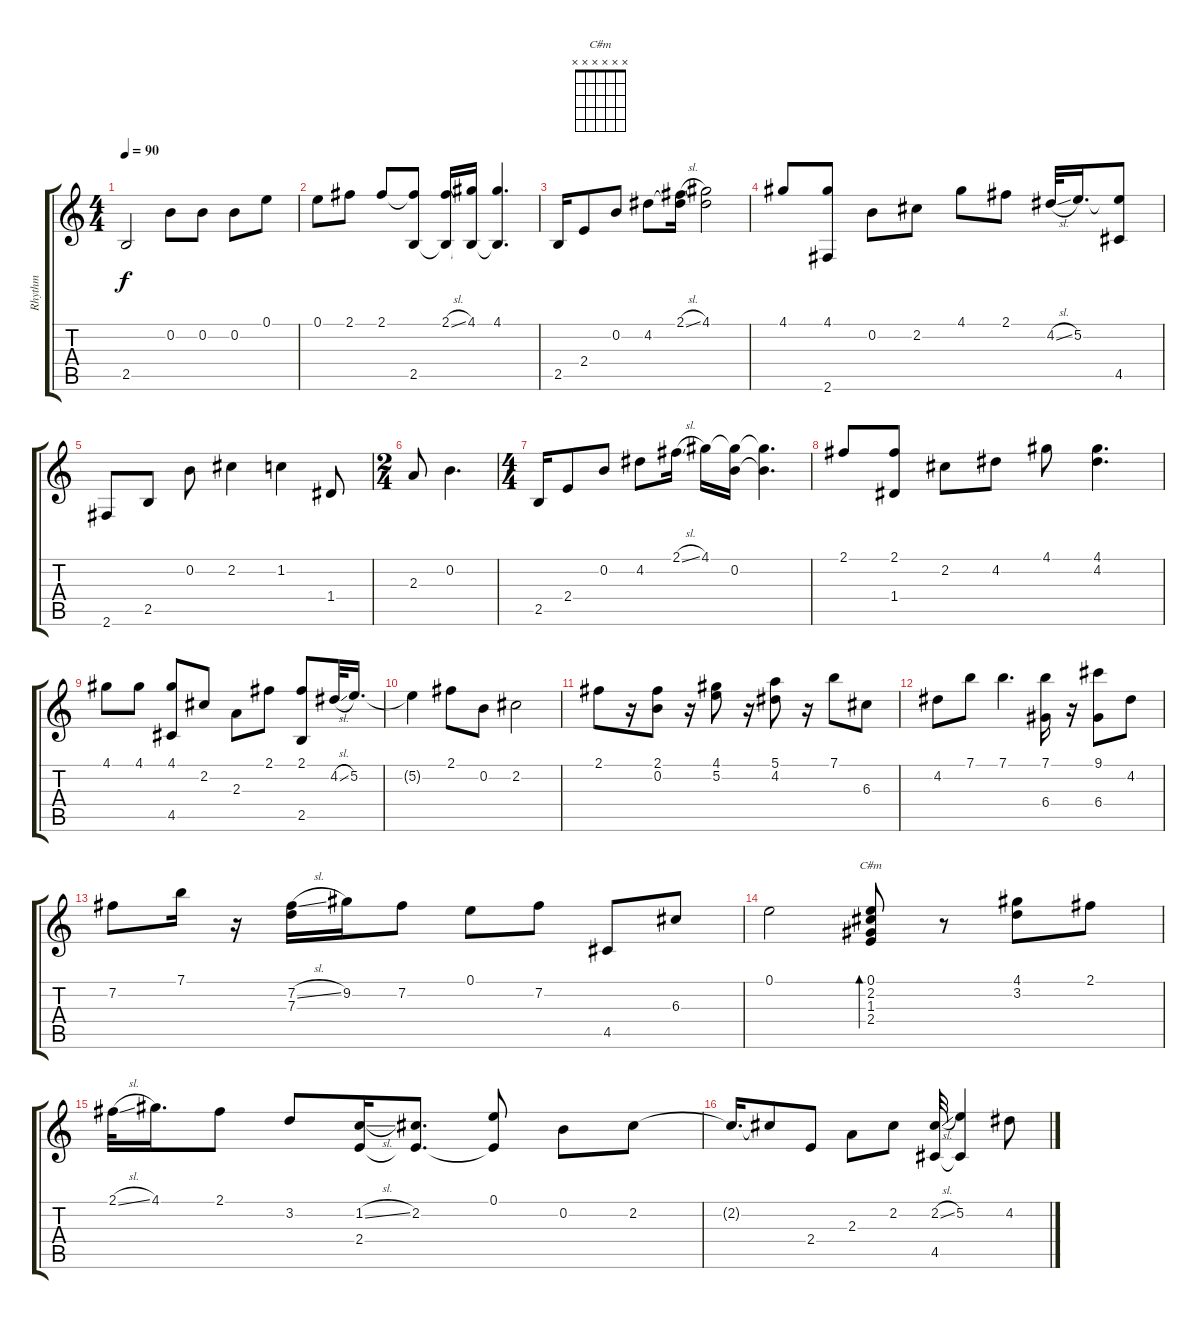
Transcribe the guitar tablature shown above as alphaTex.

\track ("Rhythm" "Rhythm") {instrument acousticguitarsteel}
\staff {score tabs}
\tuning (E4 B3 G3 D3 A2 E2) {hide}
\chord ("C#m" x x x x x x)
\ts (4 4)
\tempo 90
\clef g2
\ks c
2.5.2{dy f instrument acousticguitarsteel} 0.2.8 0.2.8 0.2.8 0.1.8 |
0.1.8 2.1.8 2.1.8 (2.1{t} 2.5).8 (2.1{sl} 2.5{t}).16 (4.1 2.5{t}).16 (4.1 2.5{t}).4{d} |
2.5.16 2.4.8 0.2.8 4.2.8 (2.1{sl} 4.2{t}).16 (4.1 4.2{t}).2 |
4.1.8 (4.1 2.6).8 0.2.8 2.2.8 4.1.8 2.1.8 4.2{sl}.32 5.2.16{d} (5.2{t} 4.5).8 |
2.6.8 2.5.8 0.2.8 2.2.4 1.2.4 1.4.8 |
\ts (2 4)
2.3.8 0.2.4{d} |
\ts (4 4)
2.5.16 2.4.8 0.2.8 4.2.8 2.1{sl}.16 4.1.16 (4.1{t} 0.2).16 (4.1{t} 0.2{t}).4{d} |
2.1.8 (2.1 1.4).8 2.2.8 4.2.8 4.1.8 (4.1 4.2).4{d} |
4.1.8 4.1.8 (4.1 4.5).8 2.2.8 2.3.8 2.1.8 (2.1 2.5).8 4.2{sl}.32 5.2.16{d} |
5.2{t}.4 2.1.8 0.2.8 2.2.2 |
2.1.8 r.16 (2.1 0.2).8 r.16 (4.1 5.2).8 r.16 (5.1 4.2).8 r.16 7.1.8 6.3.8 |
4.2.8 7.1.8 7.1.4{d} (7.1 6.4).16 r.16 (9.1 6.4).8 4.2.8 |
7.2.8 7.1.16 r.16 (7.2{sl} 7.3).16 9.2.16 7.2.8 0.1.8 7.2.8 4.5.8 6.3.8 |
0.1.2 (0.1 2.2 1.3 2.4).8{bd 240 ch "C#m"} r.8 (4.1 3.2).8 2.1.8 |
2.1{sl}.32 4.1.16{d} 2.1.8 3.2.8 (1.2{sl} 2.4).16 (2.2 2.4{t}).8{d} (0.1 2.4{t}).8 0.2.8 2.2.8 |
2.2{t}.16{d} 2.2{t}.8 2.4.8 2.3.8 2.2.8 (2.2{sl} 4.5).32 (5.2 4.5{t}).4 4.2.8
